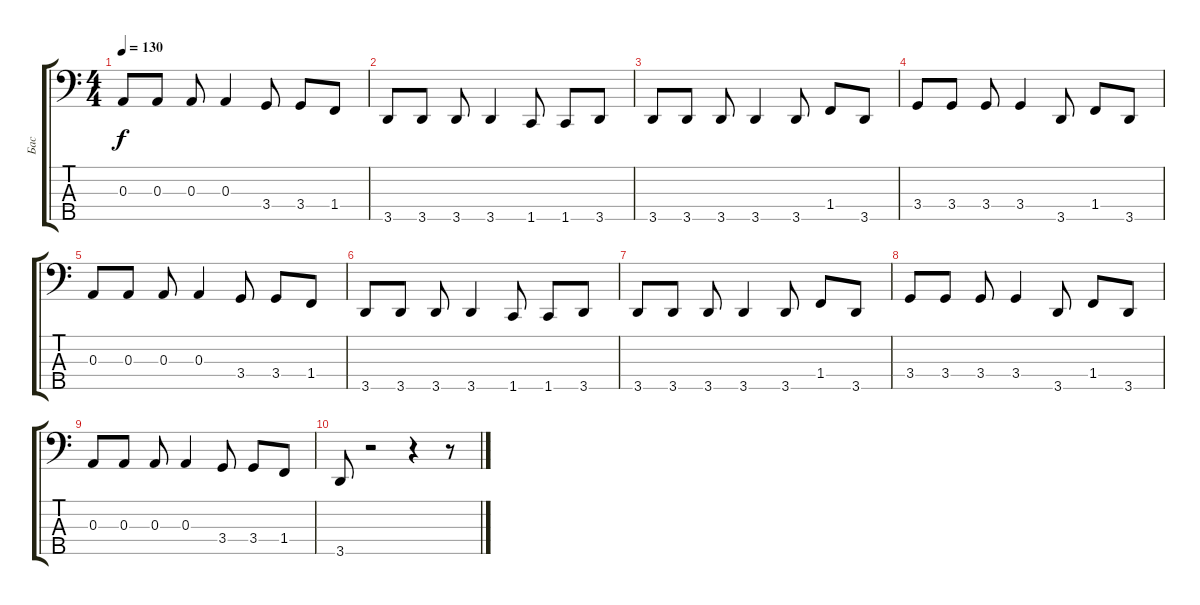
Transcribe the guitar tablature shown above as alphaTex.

\track ("Бас" "Бас") {instrument electricbassfinger}
\staff {score tabs}
\tuning (G2 D2 A1 E1 B0) {hide}
\ts (4 4)
\tempo 130
\clef f4
\ks c
0.3.8{dy f} 0.3.8 0.3.8 0.3.4 3.4.8 3.4.8 1.4.8 |
3.5.8 3.5.8 3.5.8 3.5.4 1.5.8 1.5.8 3.5.8 |
3.5.8 3.5.8 3.5.8 3.5.4 3.5.8 1.4.8 3.5.8 |
3.4.8 3.4.8 3.4.8 3.4.4 3.5.8 1.4.8 3.5.8 |
0.3.8 0.3.8 0.3.8 0.3.4 3.4.8 3.4.8 1.4.8 |
3.5.8 3.5.8 3.5.8 3.5.4 1.5.8 1.5.8 3.5.8 |
3.5.8 3.5.8 3.5.8 3.5.4 3.5.8 1.4.8 3.5.8 |
3.4.8 3.4.8 3.4.8 3.4.4 3.5.8 1.4.8 3.5.8 |
0.3.8 0.3.8 0.3.8 0.3.4 3.4.8 3.4.8 1.4.8 |
3.5.8 r.2 r.4 r.8
